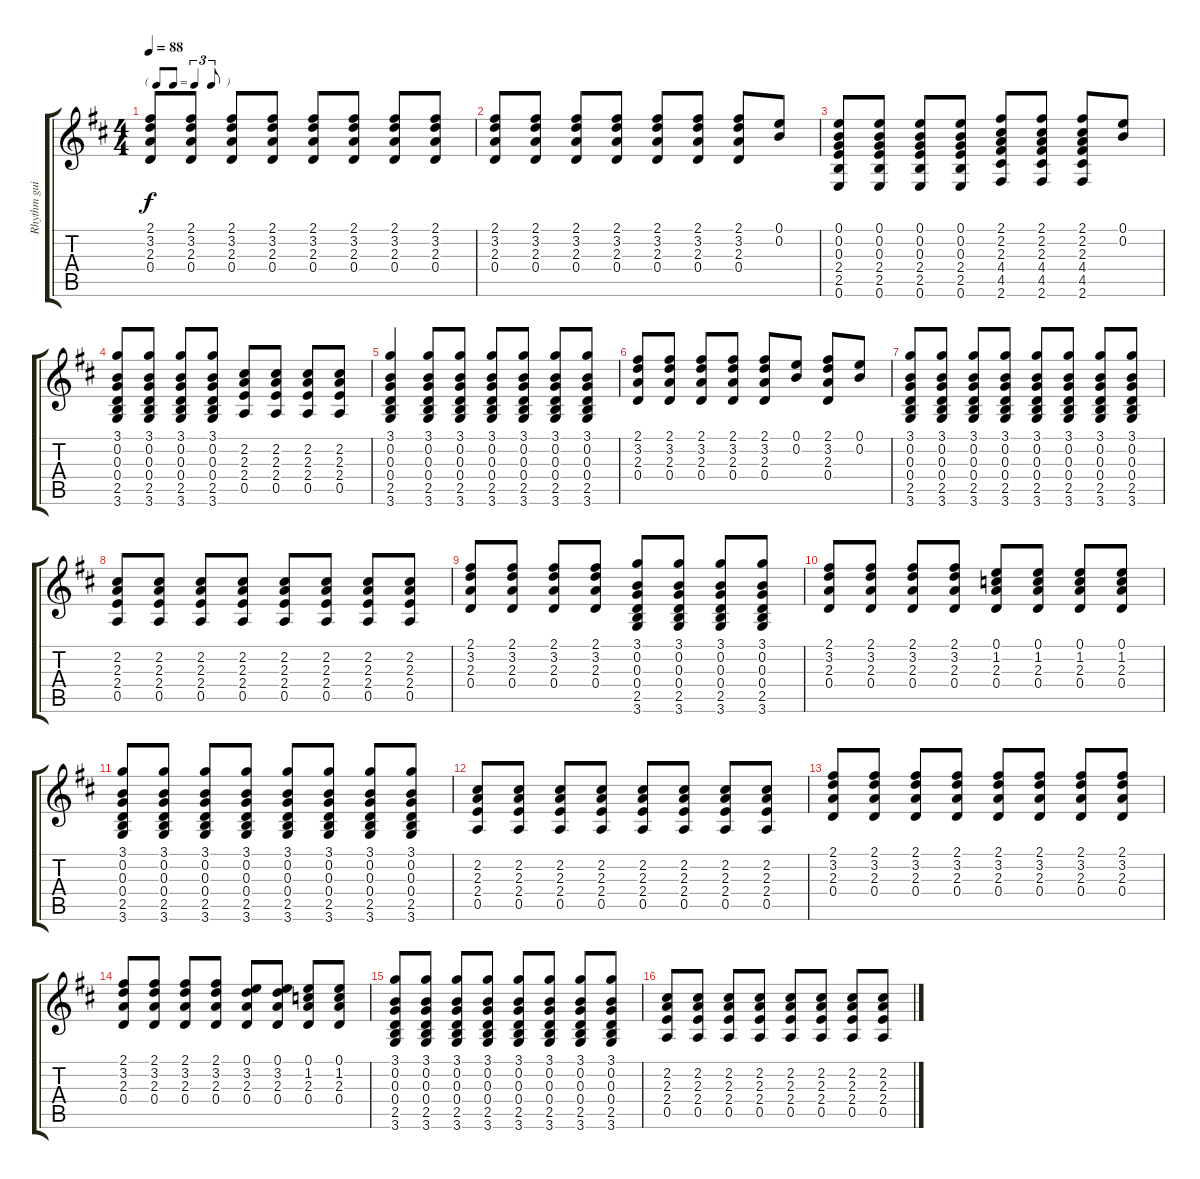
\track ("Rhythm guitar" "Rhythm gui") {instrument acousticguitarsteel}
\staff {score tabs}
\tuning (E4 B3 G3 D3 A2 E2) {hide}
\ts (4 4)
\tf triplet8th
\tempo 88
\clef g2
\ks d
(2.1 3.2 2.3 0.4).8{dy f} (2.1 3.2 2.3 0.4).8 (2.1 3.2 2.3 0.4).8 (2.1 3.2 2.3 0.4).8 (2.1 3.2 2.3 0.4).8 (2.1 3.2 2.3 0.4).8 (2.1 3.2 2.3 0.4).8 (2.1 3.2 2.3 0.4).8 |
(2.1 3.2 2.3 0.4).8 (2.1 3.2 2.3 0.4).8 (2.1 3.2 2.3 0.4).8 (2.1 3.2 2.3 0.4).8 (2.1 3.2 2.3 0.4).8 (2.1 3.2 2.3 0.4).8 (2.1 3.2 2.3 0.4).8 (0.1 0.2).8 |
(0.1 0.2 0.3 2.4 2.5 0.6).8 (0.1 0.2 0.3 2.4 2.5 0.6).8 (0.1 0.2 0.3 2.4 2.5 0.6).8 (0.1 0.2 0.3 2.4 2.5 0.6).8 (2.1 2.2 2.3 4.4 4.5 2.6).8 (2.1 2.2 2.3 4.4 4.5 2.6).8 (2.1 2.2 2.3 4.4 4.5 2.6).8 (0.1 0.2).8 |
(3.1 0.2 0.3 0.4 2.5 3.6).8 (3.1 0.2 0.3 0.4 2.5 3.6).8 (3.1 0.2 0.3 0.4 2.5 3.6).8 (3.1 0.2 0.3 0.4 2.5 3.6).8 (2.2 2.3 2.4 0.5).8 (2.2 2.3 2.4 0.5).8 (2.2 2.3 2.4 0.5).8 (2.2 2.3 2.4 0.5).8 |
(3.1 0.2 0.3 0.4 2.5 3.6).4 (3.1 0.2 0.3 0.4 2.5 3.6).8 (3.1 0.2 0.3 0.4 2.5 3.6).8 (3.1 0.2 0.3 0.4 2.5 3.6).8 (3.1 0.2 0.3 0.4 2.5 3.6).8 (3.1 0.2 0.3 0.4 2.5 3.6).8 (3.1 0.2 0.3 0.4 2.5 3.6).8 |
(2.1 3.2 2.3 0.4).8 (2.1 3.2 2.3 0.4).8 (2.1 3.2 2.3 0.4).8 (2.1 3.2 2.3 0.4).8 (2.1 3.2 2.3 0.4).8 (0.1 0.2).8 (2.1 3.2 2.3 0.4).8 (0.1 0.2).8 |
(3.1 0.2 0.3 0.4 2.5 3.6).8 (3.1 0.2 0.3 0.4 2.5 3.6).8 (3.1 0.2 0.3 0.4 2.5 3.6).8 (3.1 0.2 0.3 0.4 2.5 3.6).8 (3.1 0.2 0.3 0.4 2.5 3.6).8 (3.1 0.2 0.3 0.4 2.5 3.6).8 (3.1 0.2 0.3 0.4 2.5 3.6).8 (3.1 0.2 0.3 0.4 2.5 3.6).8 |
(2.2 2.3 2.4 0.5).8 (2.2 2.3 2.4 0.5).8 (2.2 2.3 2.4 0.5).8 (2.2 2.3 2.4 0.5).8 (2.2 2.3 2.4 0.5).8 (2.2 2.3 2.4 0.5).8 (2.2 2.3 2.4 0.5).8 (2.2 2.3 2.4 0.5).8 |
(2.1 3.2 2.3 0.4).8 (2.1 3.2 2.3 0.4).8 (2.1 3.2 2.3 0.4).8 (2.1 3.2 2.3 0.4).8 (3.1 0.2 0.3 0.4 2.5 3.6).8 (3.1 0.2 0.3 0.4 2.5 3.6).8 (3.1 0.2 0.3 0.4 2.5 3.6).8 (3.1 0.2 0.3 0.4 2.5 3.6).8 |
(2.1 3.2 2.3 0.4).8 (2.1 3.2 2.3 0.4).8 (2.1 3.2 2.3 0.4).8 (2.1 3.2 2.3 0.4).8 (0.1 1.2 2.3 0.4).8 (0.1 1.2 2.3 0.4).8 (0.1 1.2 2.3 0.4).8 (0.1 1.2 2.3 0.4).8 |
(3.1 0.2 0.3 0.4 2.5 3.6).8 (3.1 0.2 0.3 0.4 2.5 3.6).8 (3.1 0.2 0.3 0.4 2.5 3.6).8 (3.1 0.2 0.3 0.4 2.5 3.6).8 (3.1 0.2 0.3 0.4 2.5 3.6).8 (3.1 0.2 0.3 0.4 2.5 3.6).8 (3.1 0.2 0.3 0.4 2.5 3.6).8 (3.1 0.2 0.3 0.4 2.5 3.6).8 |
(2.2 2.3 2.4 0.5).8 (2.2 2.3 2.4 0.5).8 (2.2 2.3 2.4 0.5).8 (2.2 2.3 2.4 0.5).8 (2.2 2.3 2.4 0.5).8 (2.2 2.3 2.4 0.5).8 (2.2 2.3 2.4 0.5).8 (2.2 2.3 2.4 0.5).8 |
(2.1 3.2 2.3 0.4).8 (2.1 3.2 2.3 0.4).8 (2.1 3.2 2.3 0.4).8 (2.1 3.2 2.3 0.4).8 (2.1 3.2 2.3 0.4).8 (2.1 3.2 2.3 0.4).8 (2.1 3.2 2.3 0.4).8 (2.1 3.2 2.3 0.4).8 |
(2.1 3.2 2.3 0.4).8 (2.1 3.2 2.3 0.4).8 (2.1 3.2 2.3 0.4).8 (2.1 3.2 2.3 0.4).8 (0.1 3.2 2.3 0.4).8 (0.1 3.2 2.3 0.4).8 (0.1 1.2 2.3 0.4).8 (0.1 1.2 2.3 0.4).8 |
(3.1 0.2 0.3 0.4 2.5 3.6).8 (3.1 0.2 0.3 0.4 2.5 3.6).8 (3.1 0.2 0.3 0.4 2.5 3.6).8 (3.1 0.2 0.3 0.4 2.5 3.6).8 (3.1 0.2 0.3 0.4 2.5 3.6).8 (3.1 0.2 0.3 0.4 2.5 3.6).8 (3.1 0.2 0.3 0.4 2.5 3.6).8 (3.1 0.2 0.3 0.4 2.5 3.6).8 |
(2.2 2.3 2.4 0.5).8 (2.2 2.3 2.4 0.5).8 (2.2 2.3 2.4 0.5).8 (2.2 2.3 2.4 0.5).8 (2.2 2.3 2.4 0.5).8 (2.2 2.3 2.4 0.5).8 (2.2 2.3 2.4 0.5).8 (2.2 2.3 2.4 0.5).8
